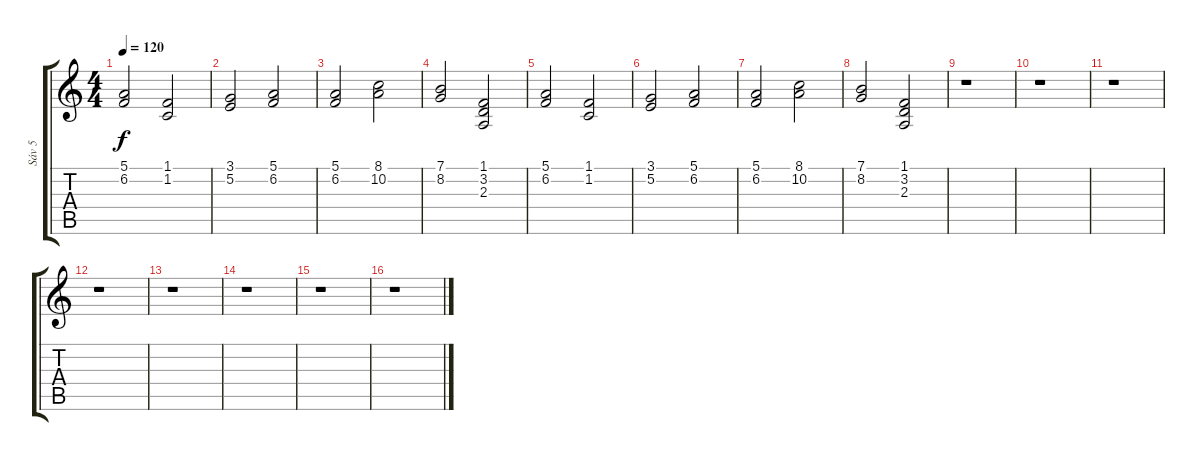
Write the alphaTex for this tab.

\track ("Sáv 5" "Sáv 5") {instrument churchorgan}
\staff {score tabs}
\tuning (E4 B3 G3 D3 A2 E2) {hide}
\ts (4 4)
\tempo 120
\clef g2
\ks c
(5.1 6.2).2{dy f instrument stringensemble1} (1.1 1.2).2 |
(3.1 5.2).2 (5.1 6.2).2 |
(5.1 6.2).2 (8.1 10.2).2 |
(7.1 8.2).2 (1.1 3.2 2.3).2 |
(5.1 6.2).2{instrument stringensemble1} (1.1 1.2).2 |
(3.1 5.2).2 (5.1 6.2).2 |
(5.1 6.2).2 (8.1 10.2).2 |
(7.1 8.2).2 (1.1 3.2 2.3).2 |
r.1 |
r.1 |
r.1 |
r.1 |
r.1 |
r.1 |
r.1 |
r.1
